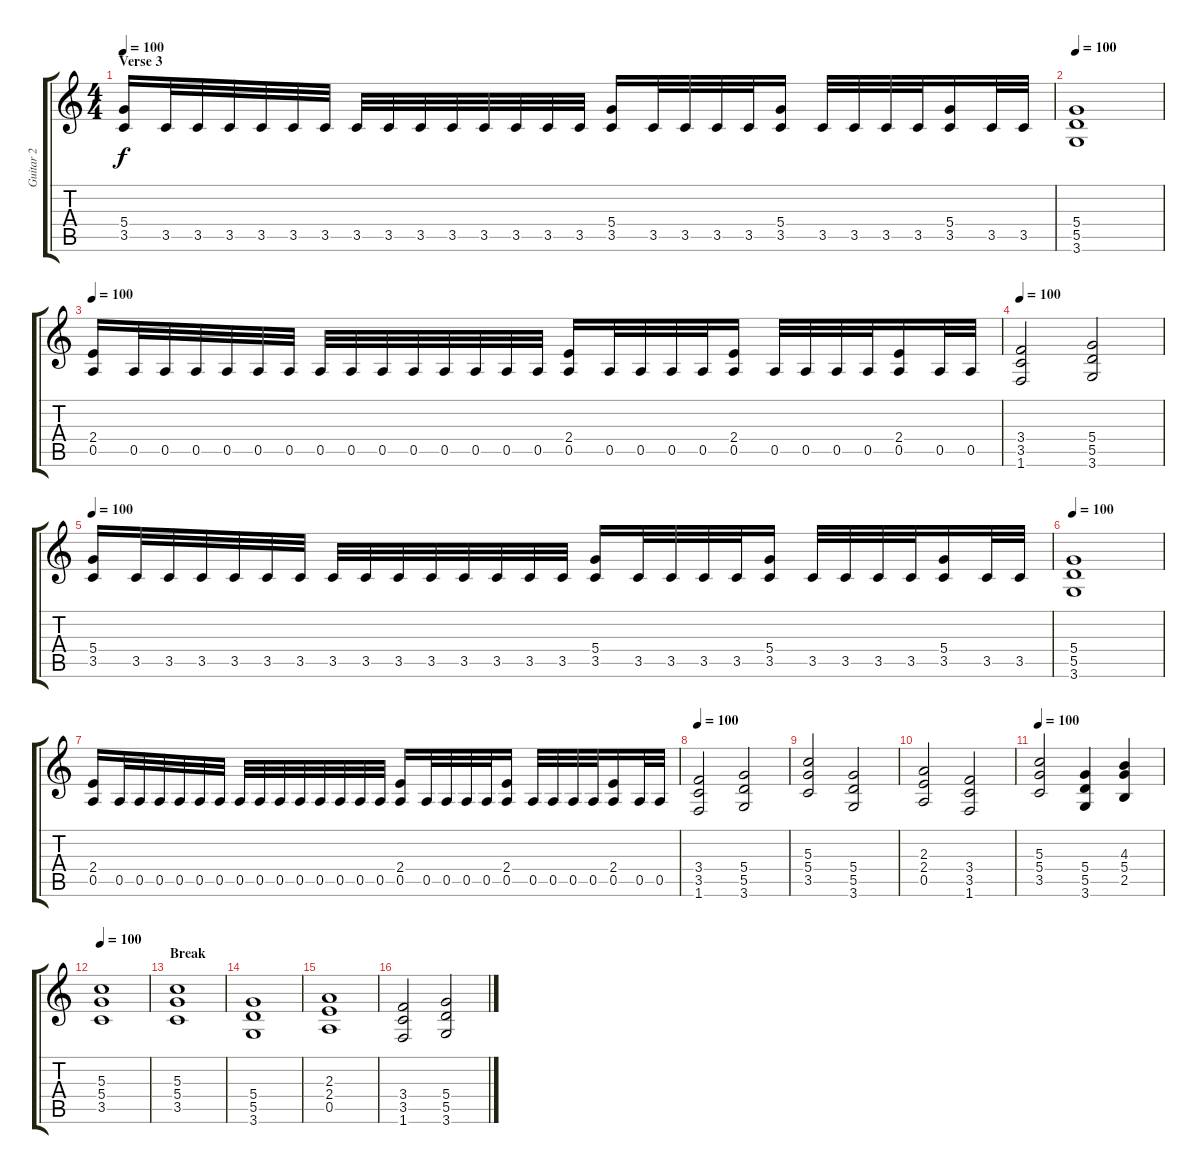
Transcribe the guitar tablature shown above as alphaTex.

\track ("Guitar 2" "Guitar 2") {instrument distortionguitar}
\staff {score tabs}
\tuning (E4 B3 G3 D3 A2 E2) {hide}
\ts (4 4)
\section ("" "Verse 3")
\tempo 100
\clef g2
\ks c
(5.4 3.5).16{dy f} 3.5.32 3.5.32 3.5.32 3.5.32 3.5.32 3.5.32 3.5.32 3.5.32 3.5.32 3.5.32 3.5.32 3.5.32 3.5.32 3.5.32 (5.4 3.5).16 3.5.32 3.5.32 3.5.32 3.5.32 (5.4 3.5).16 3.5.32 3.5.32 3.5.32 3.5.32 (5.4 3.5).16 3.5.32 3.5.32 |
\tempo 100
(5.4 5.5 3.6).1 |
\tempo 100
(2.4 0.5).16 0.5.32 0.5.32 0.5.32 0.5.32 0.5.32 0.5.32 0.5.32 0.5.32 0.5.32 0.5.32 0.5.32 0.5.32 0.5.32 0.5.32 (2.4 0.5).16 0.5.32 0.5.32 0.5.32 0.5.32 (2.4 0.5).16 0.5.32 0.5.32 0.5.32 0.5.32 (2.4 0.5).16 0.5.32 0.5.32 |
\tempo 100
(3.4 3.5 1.6).2 (5.4 5.5 3.6).2 |
\tempo 100
(5.4 3.5).16 3.5.32 3.5.32 3.5.32 3.5.32 3.5.32 3.5.32 3.5.32 3.5.32 3.5.32 3.5.32 3.5.32 3.5.32 3.5.32 3.5.32 (5.4 3.5).16 3.5.32 3.5.32 3.5.32 3.5.32 (5.4 3.5).16 3.5.32 3.5.32 3.5.32 3.5.32 (5.4 3.5).16 3.5.32 3.5.32 |
\tempo 100
(5.4 5.5 3.6).1 |
(2.4 0.5).16 0.5.32 0.5.32 0.5.32 0.5.32 0.5.32 0.5.32 0.5.32 0.5.32 0.5.32 0.5.32 0.5.32 0.5.32 0.5.32 0.5.32 (2.4 0.5).16 0.5.32 0.5.32 0.5.32 0.5.32 (2.4 0.5).16 0.5.32 0.5.32 0.5.32 0.5.32 (2.4 0.5).16 0.5.32 0.5.32 |
\tempo 100
(3.4 3.5 1.6).2 (5.4 5.5 3.6).2 |
\section ("" "")
(5.3 5.4 3.5).2 (5.4 5.5 3.6).2 |
(2.3 2.4 0.5).2 (3.4 3.5 1.6).2 |
\tempo 100
(5.3 5.4 3.5).2 (5.4 5.5 3.6).4 (4.3 5.4 2.5).4 |
\tempo 100
(5.3 5.4 3.5).1 |
\section ("" "Break")
(5.3 5.4 3.5).1 |
(5.4 5.5 3.6).1 |
(2.3 2.4 0.5).1 |
(3.4 3.5 1.6).2 (5.4 5.5 3.6).2
